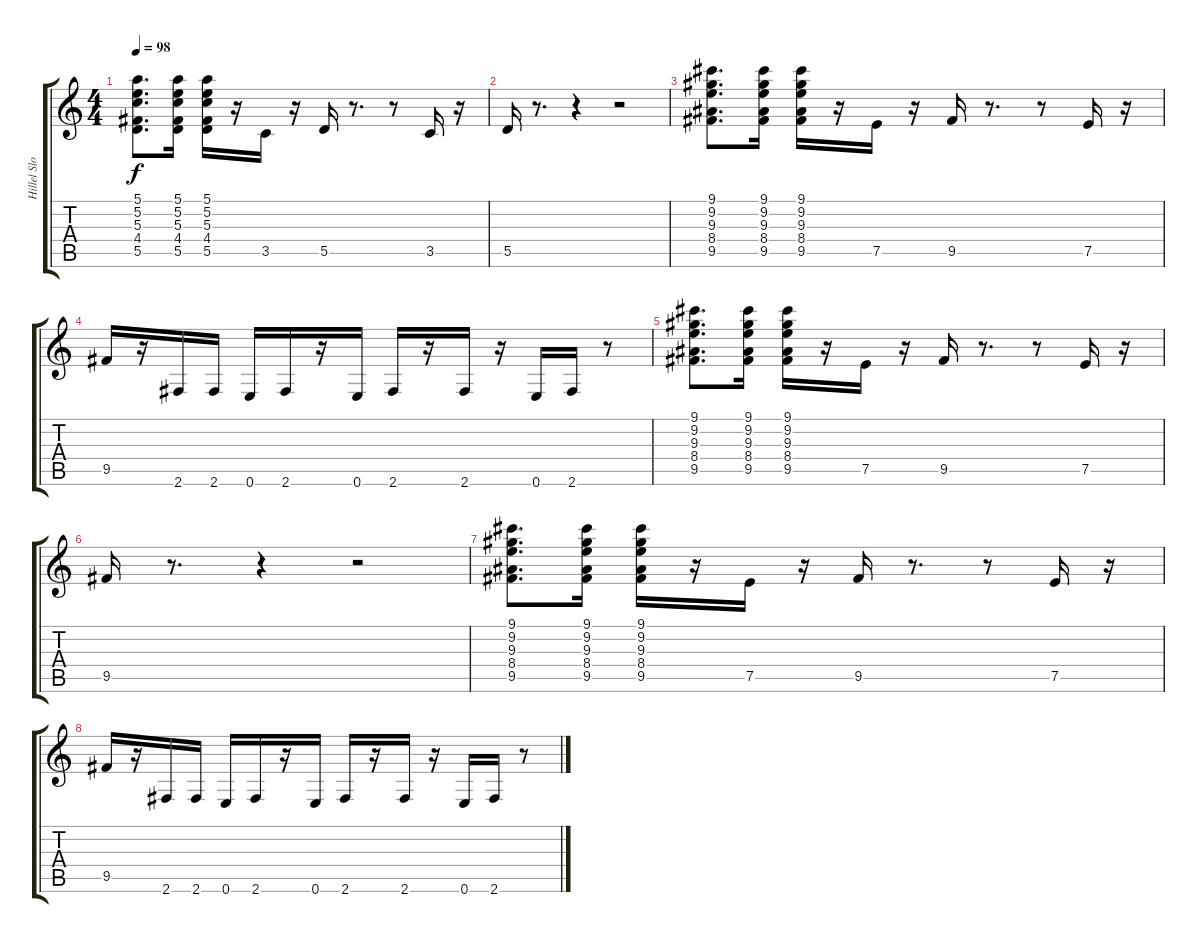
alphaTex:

\track ("Hillel Slovak" "Hillel Slo") {instrument distortionguitar}
\staff {score tabs}
\tuning (E4 B3 G3 D3 A2 E2) {hide}
\ts (4 4)
\tempo 98
\clef g2
\ks c
(5.1 5.2 5.3 4.4 5.5).8{d dy f} (5.1 5.2 5.3 4.4 5.5).16 (5.1 5.2 5.3 4.4 5.5).16 r.16 3.5.16 r.16 5.5.16 r.8{d} r.8 3.5.16 r.16 |
5.5.16 r.8{d} r.4 r.2 |
(9.1 9.2 9.3 8.4 9.5).8{d} (9.1 9.2 9.3 8.4 9.5).16 (9.1 9.2 9.3 8.4 9.5).16 r.16 7.5.16 r.16 9.5.16 r.8{d} r.8 7.5.16 r.16 |
9.5.16 r.16 2.6.16 2.6.16 0.6.16 2.6.16 r.16 0.6.16 2.6.16 r.16 2.6.16 r.16 0.6.16 2.6.16 r.8 |
(9.1 9.2 9.3 8.4 9.5).8{d} (9.1 9.2 9.3 8.4 9.5).16 (9.1 9.2 9.3 8.4 9.5).16 r.16 7.5.16 r.16 9.5.16 r.8{d} r.8 7.5.16 r.16 |
9.5.16 r.8{d} r.4 r.2 |
(9.1 9.2 9.3 8.4 9.5).8{d} (9.1 9.2 9.3 8.4 9.5).16 (9.1 9.2 9.3 8.4 9.5).16 r.16 7.5.16 r.16 9.5.16 r.8{d} r.8 7.5.16 r.16 |
9.5.16 r.16 2.6.16 2.6.16 0.6.16 2.6.16 r.16 0.6.16 2.6.16 r.16 2.6.16 r.16 0.6.16 2.6.16 r.8
